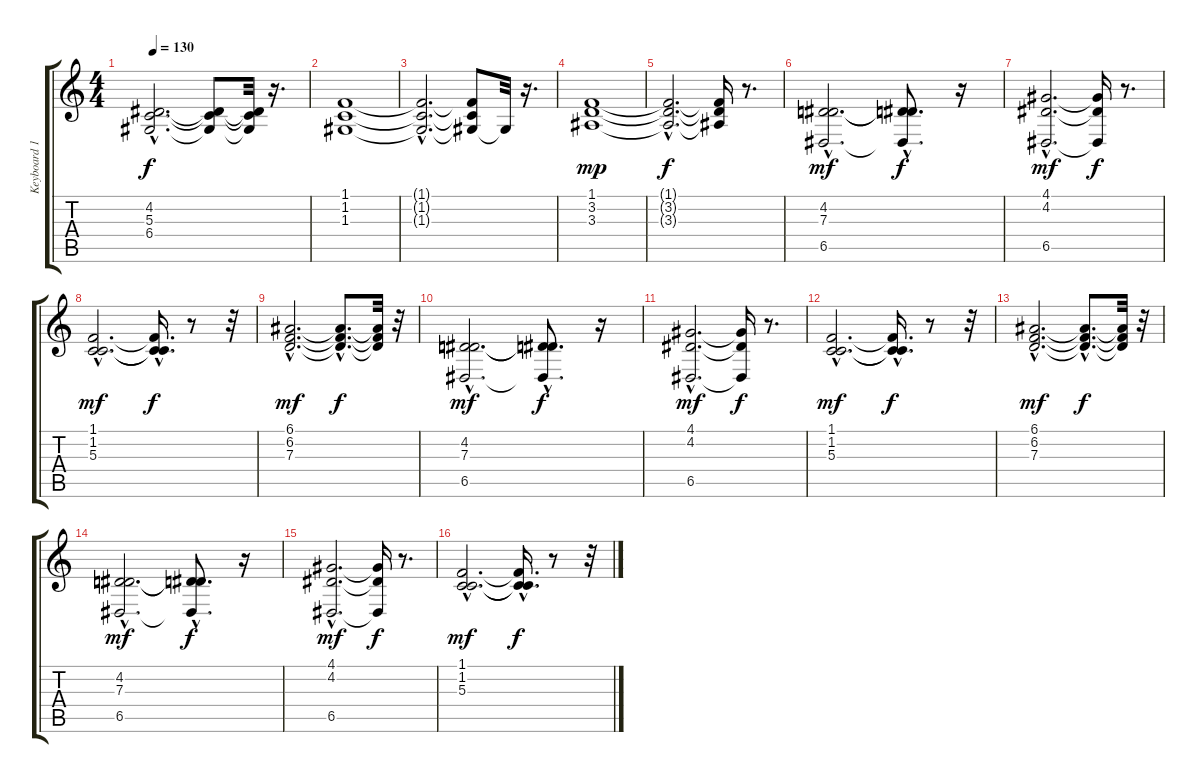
\track ("Keyboard 1" "Keyboard 1") {instrument pad7halo}
\staff {score tabs}
\tuning (E4 B3 G3 D3 A2 E2) {hide}
\ts (4 4)
\tempo 130
\clef g2
\ks c
(4.2{hac t} 5.3{hac t} 6.4{hac t}).2{d dy f} (4.2{t} 5.3{t} 6.4{t}).8 (4.2{t} 5.3{t} 6.4{t}).32 r.16{d} |
(1.1 1.2 1.3).1 |
(1.1{hac t} 1.2{hac t} 1.3{hac t}).2{d} (1.1{t} 1.2{t} 1.3{t}).8 1.3{t}.32 r.16{d} |
(1.1 3.2 3.3).1{dy mp} |
(1.1{hac t} 3.2{hac t} 3.3{hac t}).2{d dy f} (1.1{t} 3.2{t} 3.3{t}).16 r.8{d} |
(4.2{hac} 7.3{hac} 6.5{hac}).2{d dy mf} (4.2{hac t} 7.3{t} 6.5{t}).8{d dy f} r.16 |
(4.1{hac} 4.2{hac} 6.5{hac}).2{d dy mf} (4.1{t} 4.2{t} 6.5{t}).16{dy f} r.8{d} |
(1.1{hac} 1.2{hac} 5.3{hac}).2{d dy mf} (1.1{t} 1.2{hac t} 5.3{t}).16{d dy f} r.8 r.32 |
(6.1{hac} 6.2{hac} 7.3{hac}).2{d dy mf} (6.1{hac t} 6.2{hac t} 7.3{hac t}).8{d dy f} (6.1{t} 6.2{t} 7.3{t}).32 r.32 |
(4.2{hac} 7.3{hac} 6.5{hac}).2{d dy mf} (4.2{hac t} 7.3{t} 6.5{t}).8{d dy f} r.16 |
(4.1{hac} 4.2{hac} 6.5{hac}).2{d dy mf} (4.1{t} 4.2{t} 6.5{t}).16{dy f} r.8{d} |
(1.1{hac} 1.2{hac} 5.3{hac}).2{d dy mf} (1.1{t} 1.2{hac t} 5.3{t}).16{d dy f} r.8 r.32 |
(6.1{hac} 6.2{hac} 7.3{hac}).2{d dy mf} (6.1{hac t} 6.2{hac t} 7.3{hac t}).8{d dy f} (6.1{t} 6.2{t} 7.3{t}).32 r.32 |
(4.2{hac} 7.3{hac} 6.5{hac}).2{d dy mf} (4.2{hac t} 7.3{t} 6.5{t}).8{d dy f} r.16 |
(4.1{hac} 4.2{hac} 6.5{hac}).2{d dy mf} (4.1{t} 4.2{t} 6.5{t}).16{dy f} r.8{d} |
(1.1{hac} 1.2{hac} 5.3{hac}).2{d dy mf} (1.1{t} 1.2{hac t} 5.3{t}).16{d dy f} r.8 r.32
